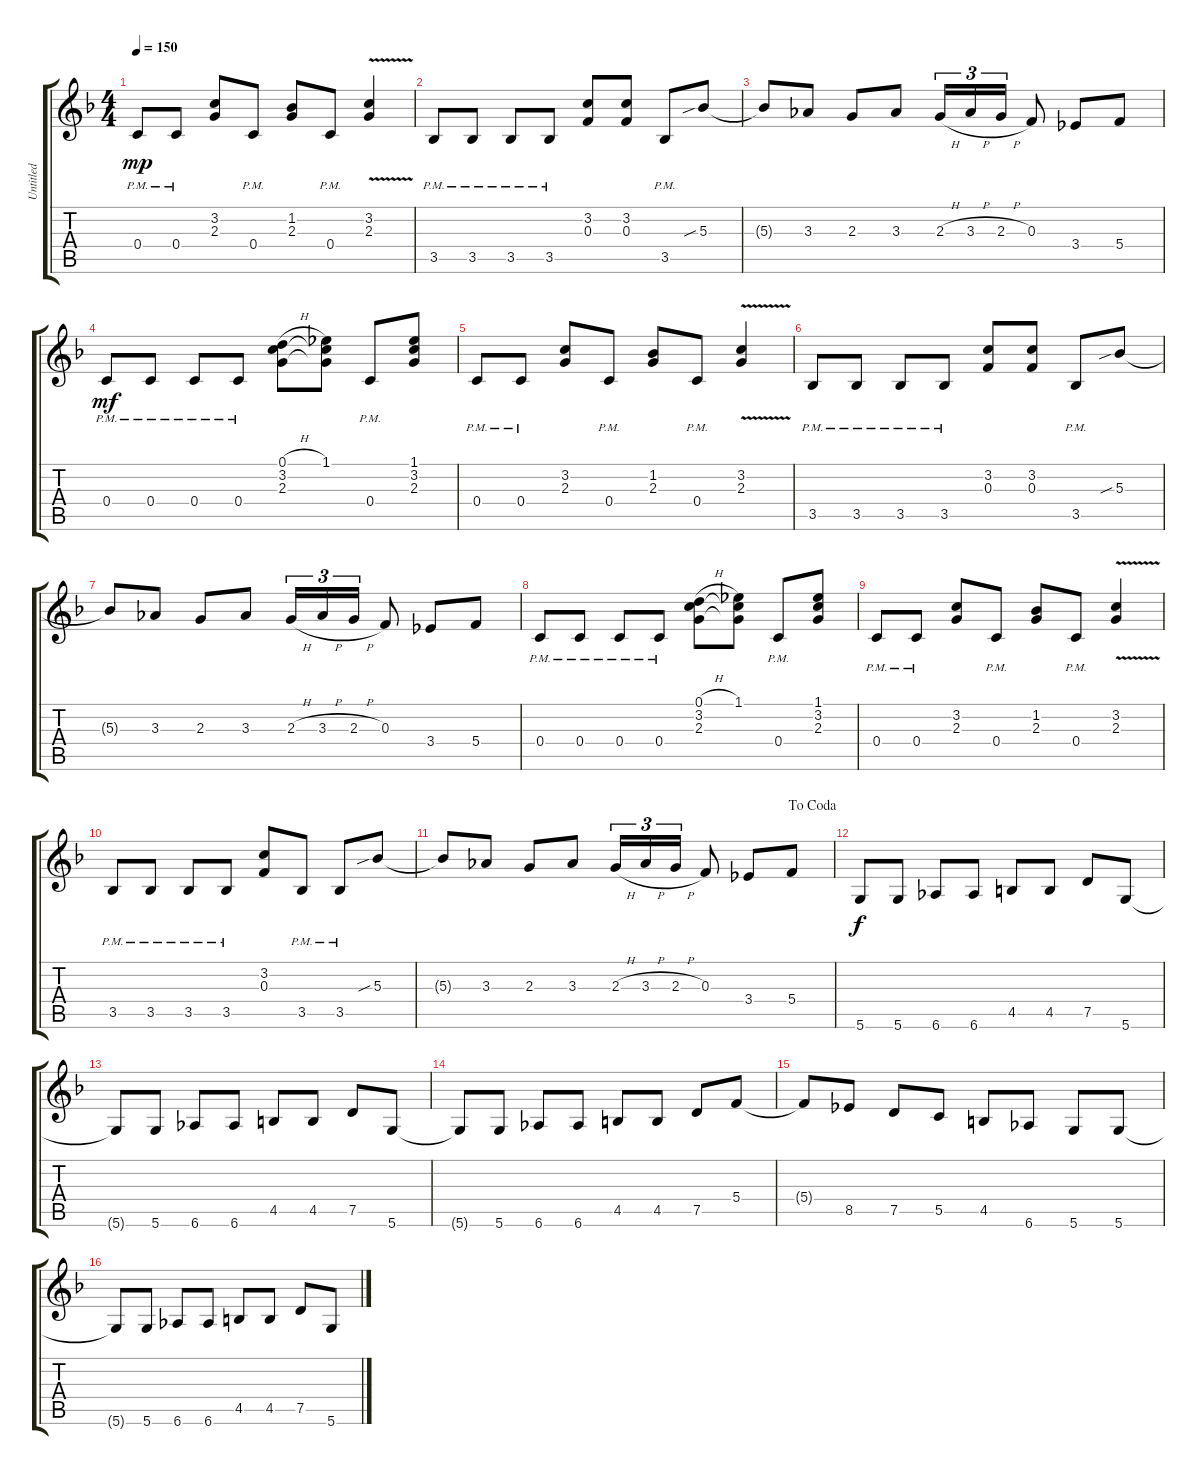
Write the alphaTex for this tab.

\track ("Untitled" "Untitled") {instrument distortionguitar}
\staff {score tabs}
\tuning (D4 A3 F3 C3 G2 D2) {hide}
\ts (4 4)
\tempo 150
\clef g2
\ks f
0.4{pm}.8{dy mp} 0.4{pm}.8 (3.2 2.3).8 0.4{pm}.8 (1.2 2.3).8 0.4{pm}.8 (3.2{v} 2.3{v}).4 |
3.5{pm}.8 3.5{pm}.8 3.5{pm}.8 3.5{pm}.8 (3.2 0.3).8 (3.2 0.3).8 3.5{pm}.8 5.3{sib}.8 |
5.3{t}.8 3.3.8 2.3.8 3.3.8 2.3{h}.16{tu (3 2)} 3.3{h}.16{tu (3 2)} 2.3{h}.16{tu (3 2)} 0.3.8 3.4.8 5.4.8 |
0.4{pm}.8{dy mf} 0.4{pm}.8 0.4{pm}.8 0.4{pm}.8 (0.1{h} 3.2 2.3).8 (1.1 3.2{t} 2.3{t}).8 0.4{pm}.8 (1.1 3.2 2.3).8 |
0.4{pm}.8 0.4{pm}.8 (3.2 2.3).8 0.4{pm}.8 (1.2 2.3).8 0.4{pm}.8 (3.2{v} 2.3{v}).4 |
3.5{pm}.8 3.5{pm}.8 3.5{pm}.8 3.5{pm}.8 (3.2 0.3).8 (3.2 0.3).8 3.5{pm}.8 5.3{sib}.8 |
5.3{t}.8 3.3.8 2.3.8 3.3.8 2.3{h}.16{tu (3 2)} 3.3{h}.16{tu (3 2)} 2.3{h}.16{tu (3 2)} 0.3.8 3.4.8 5.4.8 |
0.4{pm}.8 0.4{pm}.8 0.4{pm}.8 0.4{pm}.8 (0.1{h} 3.2 2.3).8 (1.1 3.2{t} 2.3{t}).8 0.4{pm}.8 (1.1 3.2 2.3).8 |
0.4{pm}.8 0.4{pm}.8 (3.2 2.3).8 0.4{pm}.8 (1.2 2.3).8 0.4{pm}.8 (3.2{v} 2.3{v}).4 |
3.5{pm}.8 3.5{pm}.8 3.5{pm}.8 3.5{pm}.8 (3.2 0.3).8 3.5{pm}.8 3.5{pm}.8 5.3{sib}.8 |
\jump dacoda
5.3{t}.8 3.3.8 2.3.8 3.3.8 2.3{h}.16{tu (3 2)} 3.3{h}.16{tu (3 2)} 2.3{h}.16{tu (3 2)} 0.3.8 3.4.8 5.4.8 |
5.6.8{dy f} 5.6.8 6.6.8 6.6.8 4.5.8 4.5.8 7.5.8 5.6.8 |
5.6{t}.8 5.6.8 6.6.8 6.6.8 4.5.8 4.5.8 7.5.8 5.6.8 |
5.6{t}.8 5.6.8 6.6.8 6.6.8 4.5.8 4.5.8 7.5.8 5.4.8 |
5.4{t}.8 8.5.8 7.5.8 5.5.8 4.5.8 6.6.8 5.6.8 5.6.8 |
5.6{t}.8 5.6.8 6.6.8 6.6.8 4.5.8 4.5.8 7.5.8 5.6.8
